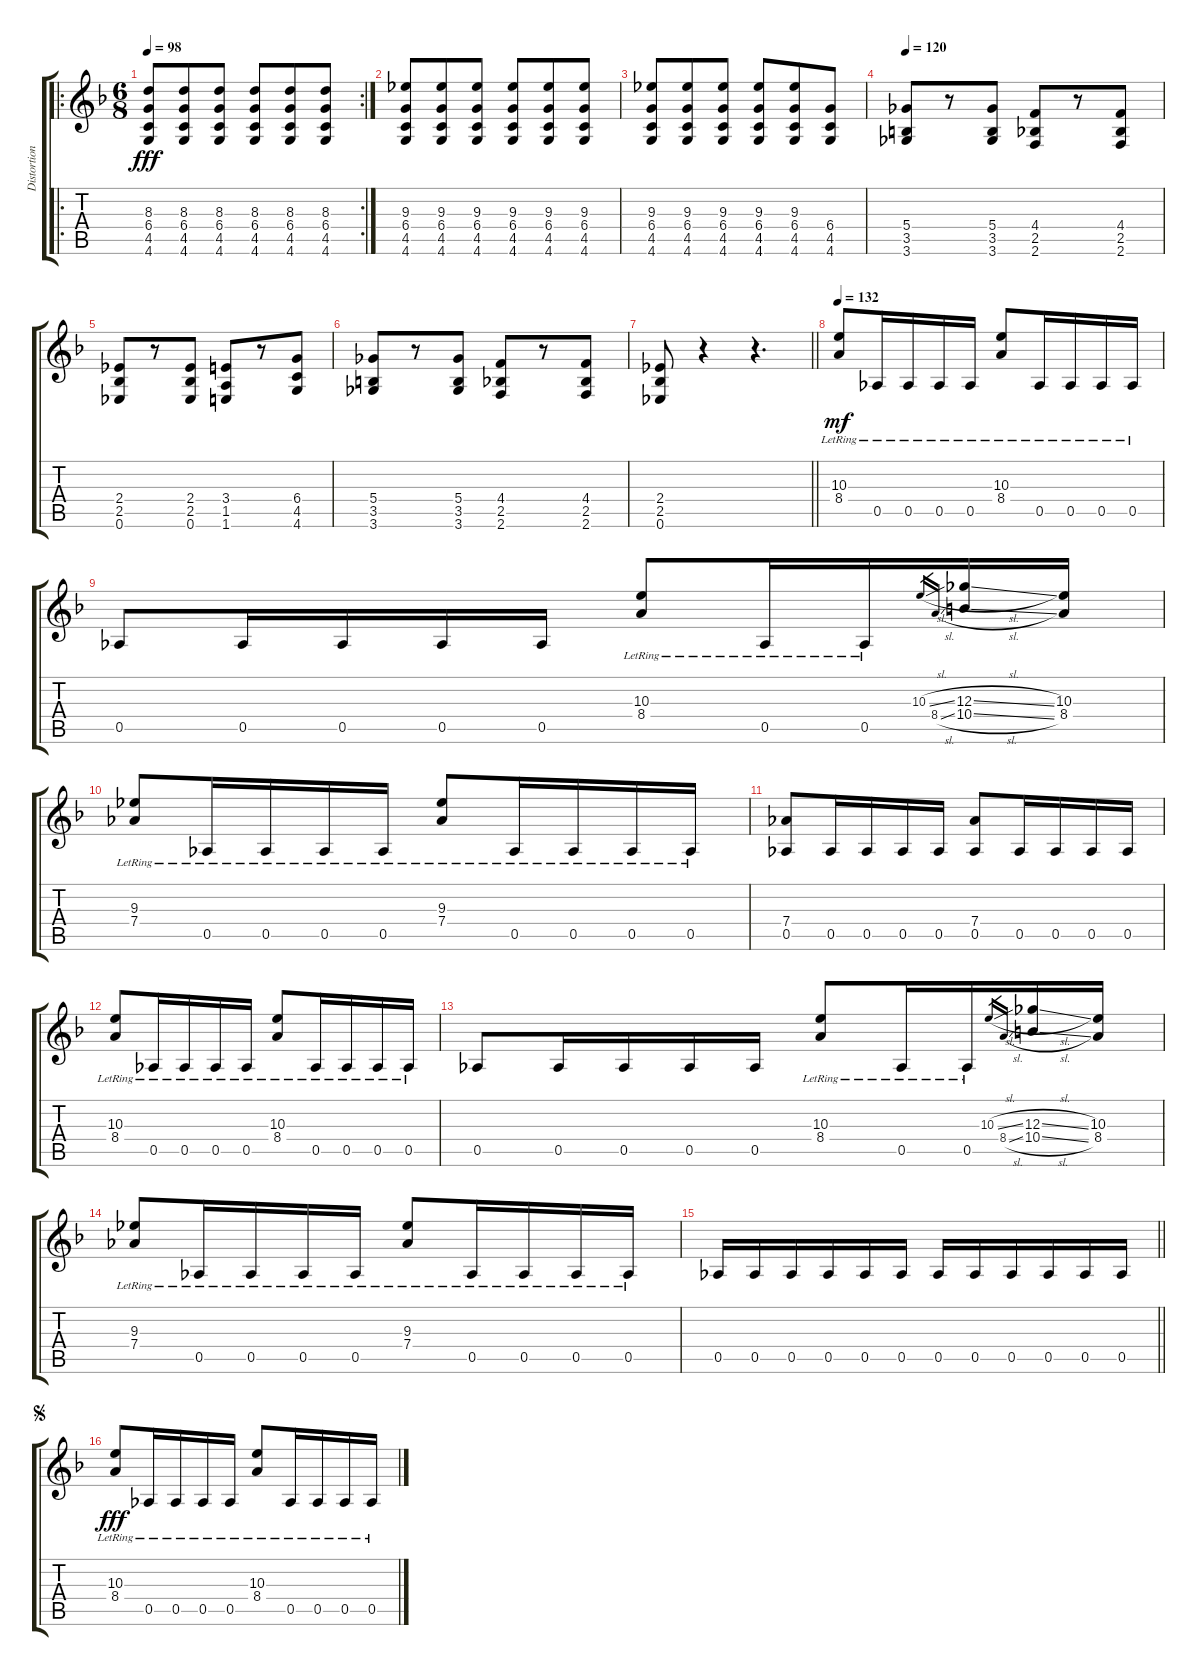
\track ("Distortion Guitar" "Distortion") {instrument overdrivenguitar}
\staff {score tabs}
\tuning (Eb4 Bb3 Gb3 Db3 Ab2 Eb2) {hide}
\ro
\rc 2
\ts (6 8)
\tempo 98
\clef g2
\ks f
(8.3 6.4 4.5 4.6).8{dy fff} (8.3 6.4 4.5 4.6).8 (8.3 6.4 4.5 4.6).8 (8.3 6.4 4.5 4.6).8 (8.3 6.4 4.5 4.6).8 (8.3 6.4 4.5 4.6).8 |
(9.3 6.4 4.5 4.6).8 (9.3 6.4 4.5 4.6).8 (9.3 6.4 4.5 4.6).8 (9.3 6.4 4.5 4.6).8 (9.3 6.4 4.5 4.6).8 (9.3 6.4 4.5 4.6).8 |
(9.3 6.4 4.5 4.6).8 (9.3 6.4 4.5 4.6).8 (9.3 6.4 4.5 4.6).8 (9.3 6.4 4.5 4.6).8 (9.3 6.4 4.5 4.6).8 (6.4 4.5 4.6).8 |
\tempo 120
(5.4 3.5 3.6).8 r.8 (5.4 3.5 3.6).8 (4.4 2.5 2.6).8 r.8 (4.4 2.5 2.6).8 |
(2.4 2.5 0.6).8 r.8 (2.4 2.5 0.6).8 (3.4 1.5 1.6).8 r.8 (6.4 4.5 4.6).8 |
(5.4 3.5 3.6).8 r.8 (5.4 3.5 3.6).8 (4.4 2.5 2.6).8 r.8 (4.4 2.5 2.6).8 |
\barLineRight lightlight
(2.4 2.5 0.6).8 r.4 r.4{d} |
\tempo 132
(10.3{lr} 8.4{lr}).8{dy mf} 0.5{lr}.16 0.5{lr}.16 0.5{lr}.16 0.5{lr}.16 (10.3{lr} 8.4{lr}).8 0.5{lr}.16 0.5{lr}.16 0.5{lr}.16 0.5{lr}.16 |
0.5.8 0.5.16 0.5.16 0.5.16 0.5.16 (10.3{lr} 8.4{lr}).8 0.5{lr}.16 0.5{lr}.16 10.3{sl}.16{gr} 8.4{sl}.16{gr} (12.3{sl} 10.4{sl}).16 (10.3 8.4).16 |
(9.3{lr} 7.4{lr}).8 0.5{lr}.16 0.5{lr}.16 0.5{lr}.16 0.5{lr}.16 (9.3{lr} 7.4{lr}).8 0.5{lr}.16 0.5{lr}.16 0.5{lr}.16 0.5{lr}.16 |
(7.4 0.5).8 0.5.16 0.5.16 0.5.16 0.5.16 (7.4 0.5).8 0.5.16 0.5.16 0.5.16 0.5.16 |
(10.3{lr} 8.4{lr}).8 0.5{lr}.16 0.5{lr}.16 0.5{lr}.16 0.5{lr}.16 (10.3{lr} 8.4{lr}).8 0.5{lr}.16 0.5{lr}.16 0.5{lr}.16 0.5{lr}.16 |
0.5.8 0.5.16 0.5.16 0.5.16 0.5.16 (10.3{lr} 8.4{lr}).8 0.5{lr}.16 0.5{lr}.16 10.3{sl}.16{gr} 8.4{sl}.16{gr} (12.3{sl} 10.4{sl}).16 (10.3 8.4).16 |
(9.3{lr} 7.4{lr}).8 0.5{lr}.16 0.5{lr}.16 0.5{lr}.16 0.5{lr}.16 (9.3{lr} 7.4{lr}).8 0.5{lr}.16 0.5{lr}.16 0.5{lr}.16 0.5{lr}.16 |
\barLineRight lightlight
0.5.16 0.5.16 0.5.16 0.5.16 0.5.16 0.5.16 0.5.16 0.5.16 0.5.16 0.5.16 0.5.16 0.5.16 |
\jump segno
(10.3{lr} 8.4{lr}).8{dy fff} 0.5{lr}.16 0.5{lr}.16 0.5{lr}.16 0.5{lr}.16 (10.3{lr} 8.4{lr}).8 0.5{lr}.16 0.5{lr}.16 0.5{lr}.16 0.5{lr}.16
